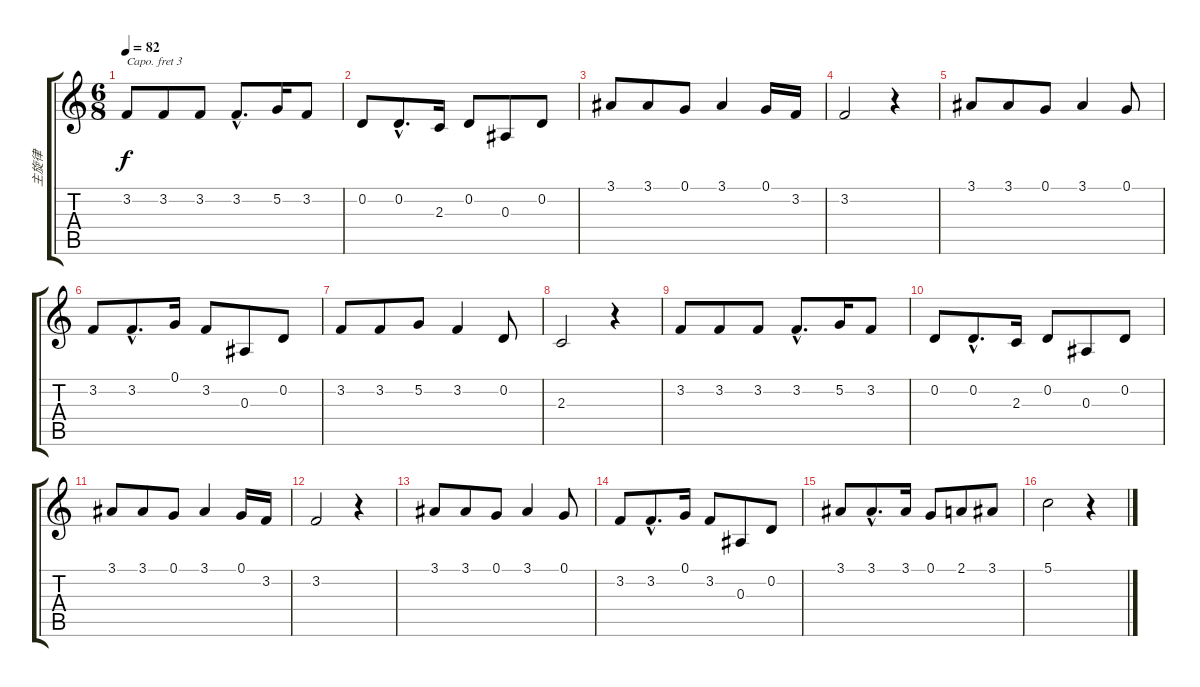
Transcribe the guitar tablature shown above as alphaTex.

\track ("主旋律" "主旋律") {instrument voiceoohs}
\staff {score tabs}
\capo 3
\tuning (E4 B3 G3 D3 A2 E2) {hide}
\ts (6 8)
\tempo 82
\clef g2
\ks c
3.2.8{dy f} 3.2.8 3.2.8 3.2{hac}.8{d} 5.2.16 3.2.8 |
0.2.8 0.2{hac}.8{d} 2.3.16 0.2.8 0.3.8 0.2.8 |
3.1.8 3.1.8 0.1.8 3.1.4 0.1.16 3.2.16 |
3.2.2 r.4 |
3.1.8 3.1.8 0.1.8 3.1.4 0.1.8 |
3.2.8 3.2{hac}.8{d} 0.1.16 3.2.8 0.3.8 0.2.8 |
3.2.8 3.2.8 5.2.8 3.2.4 0.2.8 |
2.3.2 r.4 |
3.2.8 3.2.8 3.2.8 3.2{hac}.8{d} 5.2.16 3.2.8 |
0.2.8 0.2{hac}.8{d} 2.3.16 0.2.8 0.3.8 0.2.8 |
3.1.8 3.1.8 0.1.8 3.1.4 0.1.16 3.2.16 |
3.2.2 r.4 |
3.1.8 3.1.8 0.1.8 3.1.4 0.1.8 |
3.2.8 3.2{hac}.8{d} 0.1.16 3.2.8 0.3.8 0.2.8 |
3.1.8 3.1{hac}.8{d} 3.1.16 0.1.8 2.1.8 3.1.8 |
5.1.2 r.4
